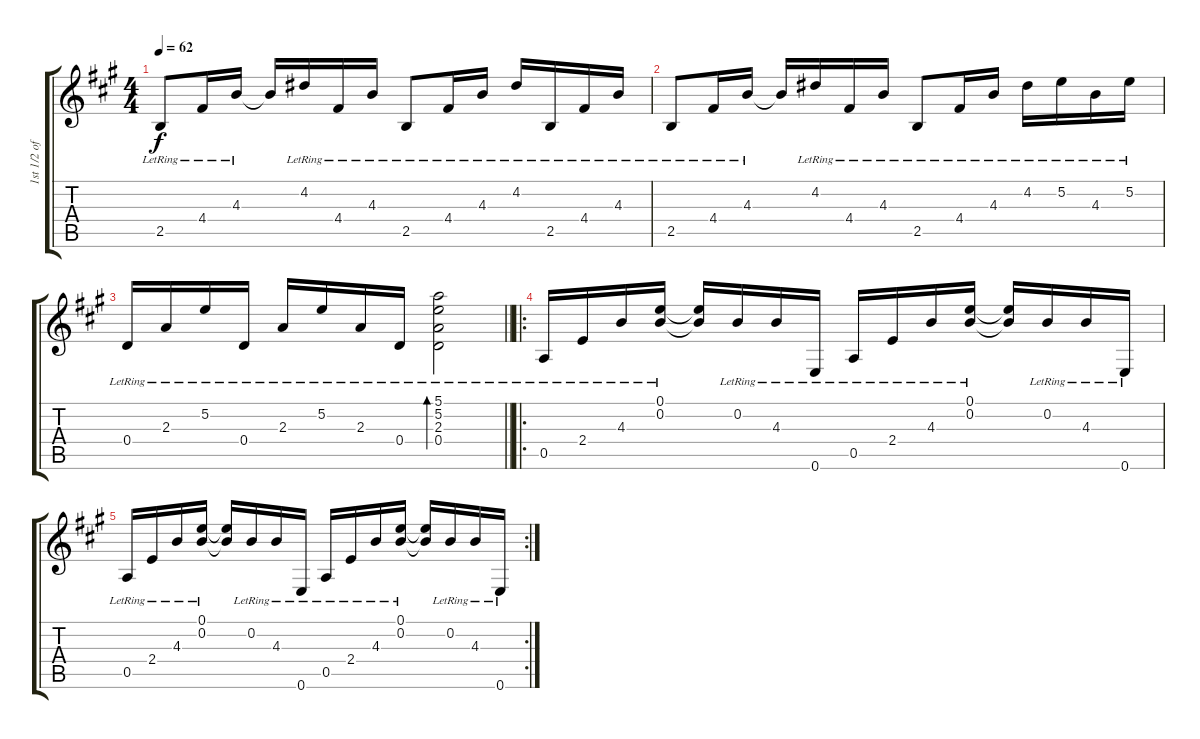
\track ("1st 1/2 of 12-string" "1st 1/2 of") {instrument acousticguitarsteel}
\staff {score tabs}
\tuning (E4 B3 G3 D3 A2 E2) {hide}
\ts (4 4)
\tempo 62
\clef g2
\ks a
2.5{lr}.8{dy f} 4.4{lr}.16 4.3{lr}.16 4.3{t}.16 4.2{lr}.16 4.4{lr}.16 4.3{lr}.16 2.5{lr}.8 4.4{lr}.16 4.3{lr}.16 4.2{lr}.16 2.5{lr}.16 4.4{lr}.16 4.3{lr}.16 |
2.5{lr}.8 4.4{lr}.16 4.3{lr}.16 4.3{t}.16 4.2{lr}.16 4.4{lr}.16 4.3{lr}.16 2.5{lr}.8 4.4{lr}.16 4.3{lr}.16 4.2{lr}.16 5.2{lr}.16 4.3{lr}.16 5.2{lr}.16 |
\barLineRight lightlight
0.4{lr}.16 2.3{lr}.16 5.2{lr}.16 0.4{lr}.16 2.3{lr}.16 5.2{lr}.16 2.3{lr}.16 0.4{lr}.16 (5.1{lr} 5.2{lr} 2.3{lr} 0.4{lr}).2{bd 30} |
\ro
0.5{lr}.16 2.4{lr}.16 4.3{lr}.16 (0.1{lr} 0.2{lr}).16 (0.1{t} 0.2{t}).16 0.2{lr}.16 4.3{lr}.16 0.6{lr}.16 0.5{lr}.16 2.4{lr}.16 4.3{lr}.16 (0.1{lr} 0.2{lr}).16 (0.1{t} 0.2{t}).16 0.2{lr}.16 4.3{lr}.16 0.6{lr}.16 |
\rc 2
0.5{lr}.16 2.4{lr}.16 4.3{lr}.16 (0.1{lr} 0.2{lr}).16 (0.1{t} 0.2{t}).16 0.2{lr}.16 4.3{lr}.16 0.6{lr}.16 0.5{lr}.16 2.4{lr}.16 4.3{lr}.16 (0.1{lr} 0.2{lr}).16 (0.1{t} 0.2{t}).16 0.2{lr}.16 4.3{lr}.16 0.6{lr}.16
